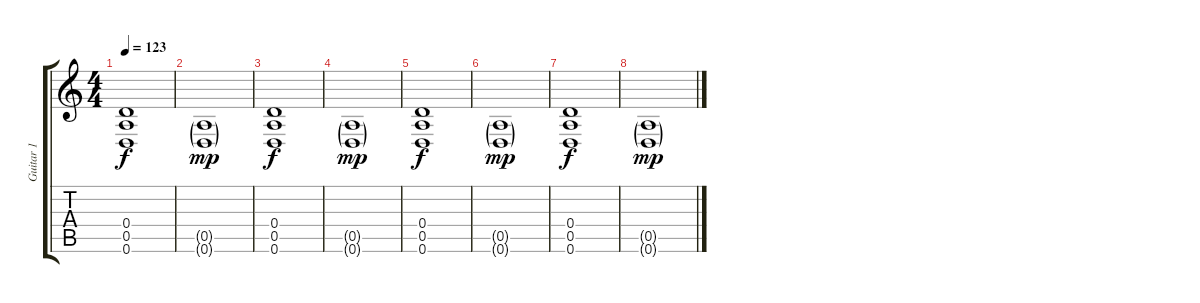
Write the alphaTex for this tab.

\track ("Guitar 1" "Guitar 1") {instrument distortionguitar}
\staff {score tabs}
\tuning (E4 B3 G3 D3 A2 D2) {hide}
\ts (4 4)
\tempo 123
\clef g2
\ks c
(0.4 0.5 0.6).1{dy f} |
(0.5{g} 0.6{g}).1{dy mp} |
(0.4 0.5 0.6).1{dy f} |
(0.5{g} 0.6{g}).1{dy mp} |
(0.4 0.5 0.6).1{dy f} |
(0.5{g} 0.6{g}).1{dy mp} |
(0.4 0.5 0.6).1{dy f} |
(0.5{g} 0.6{g}).1{dy mp}
